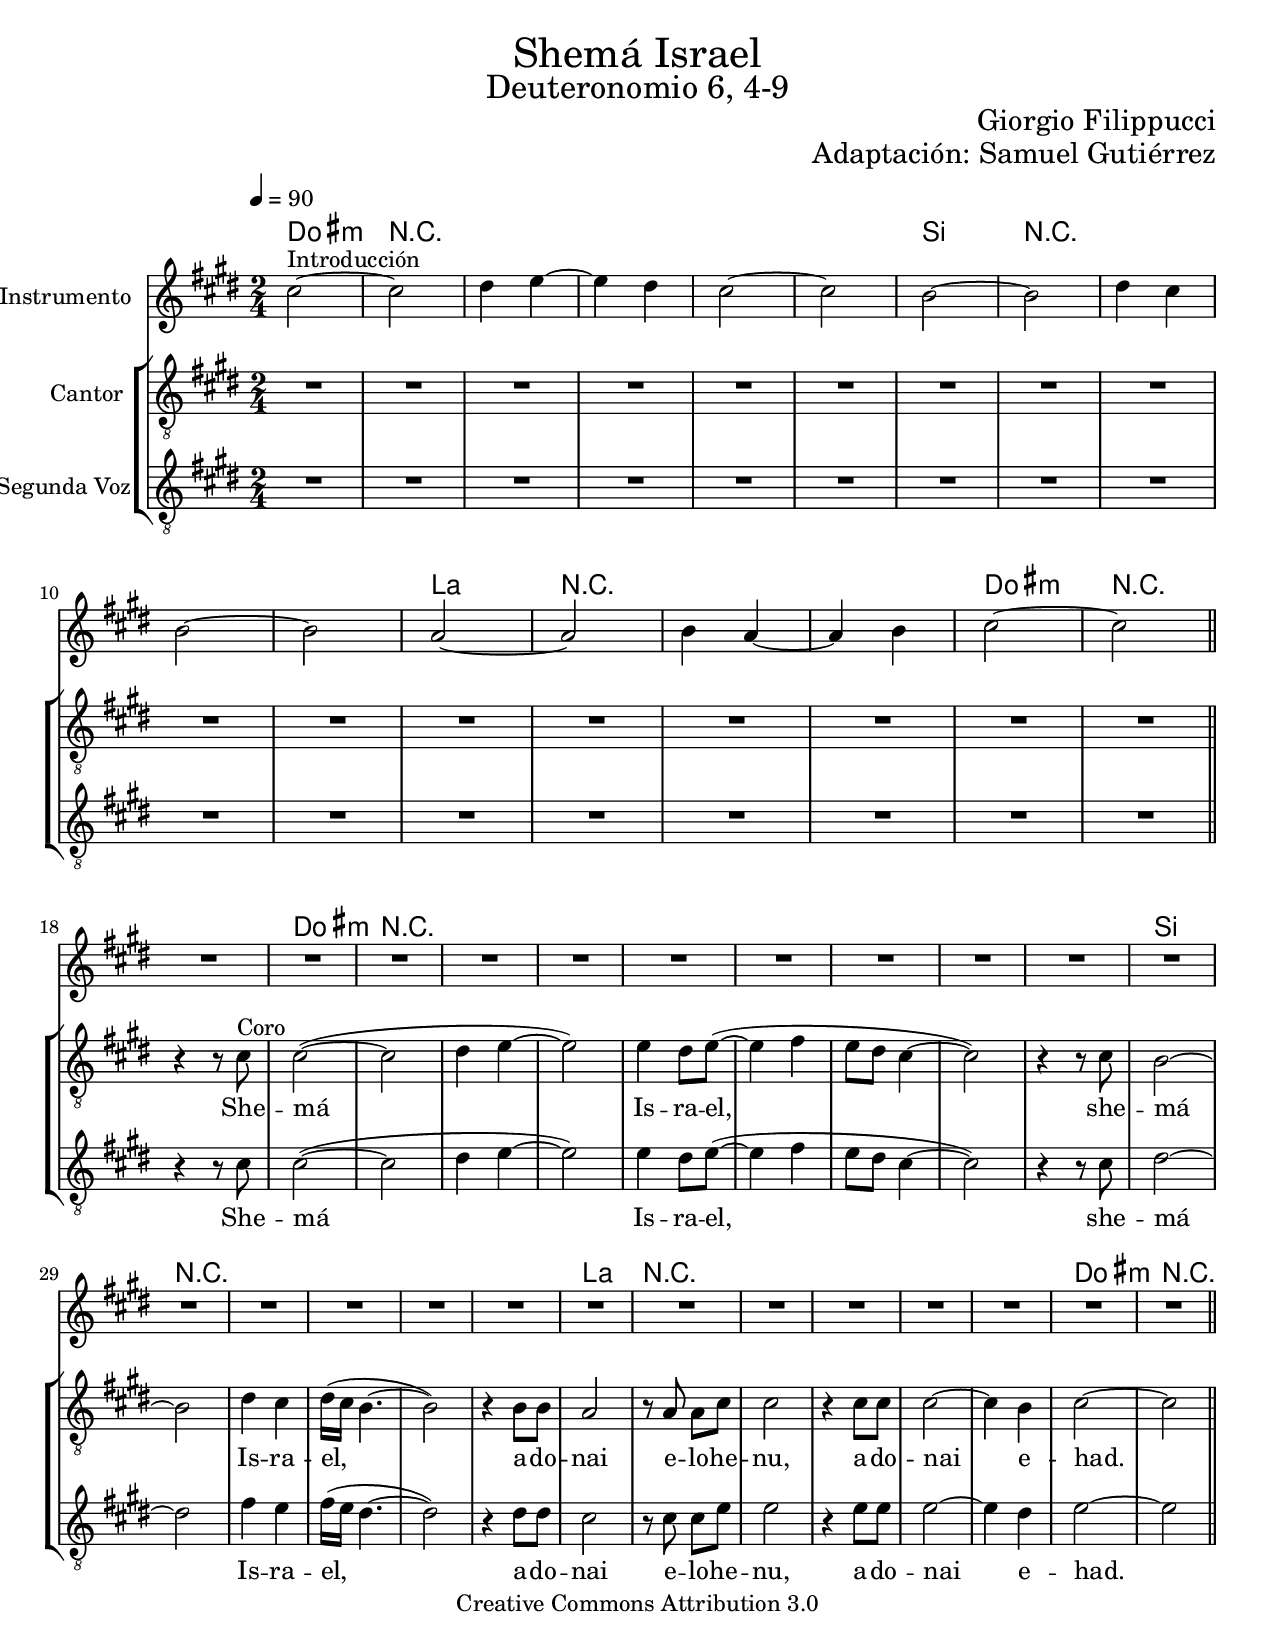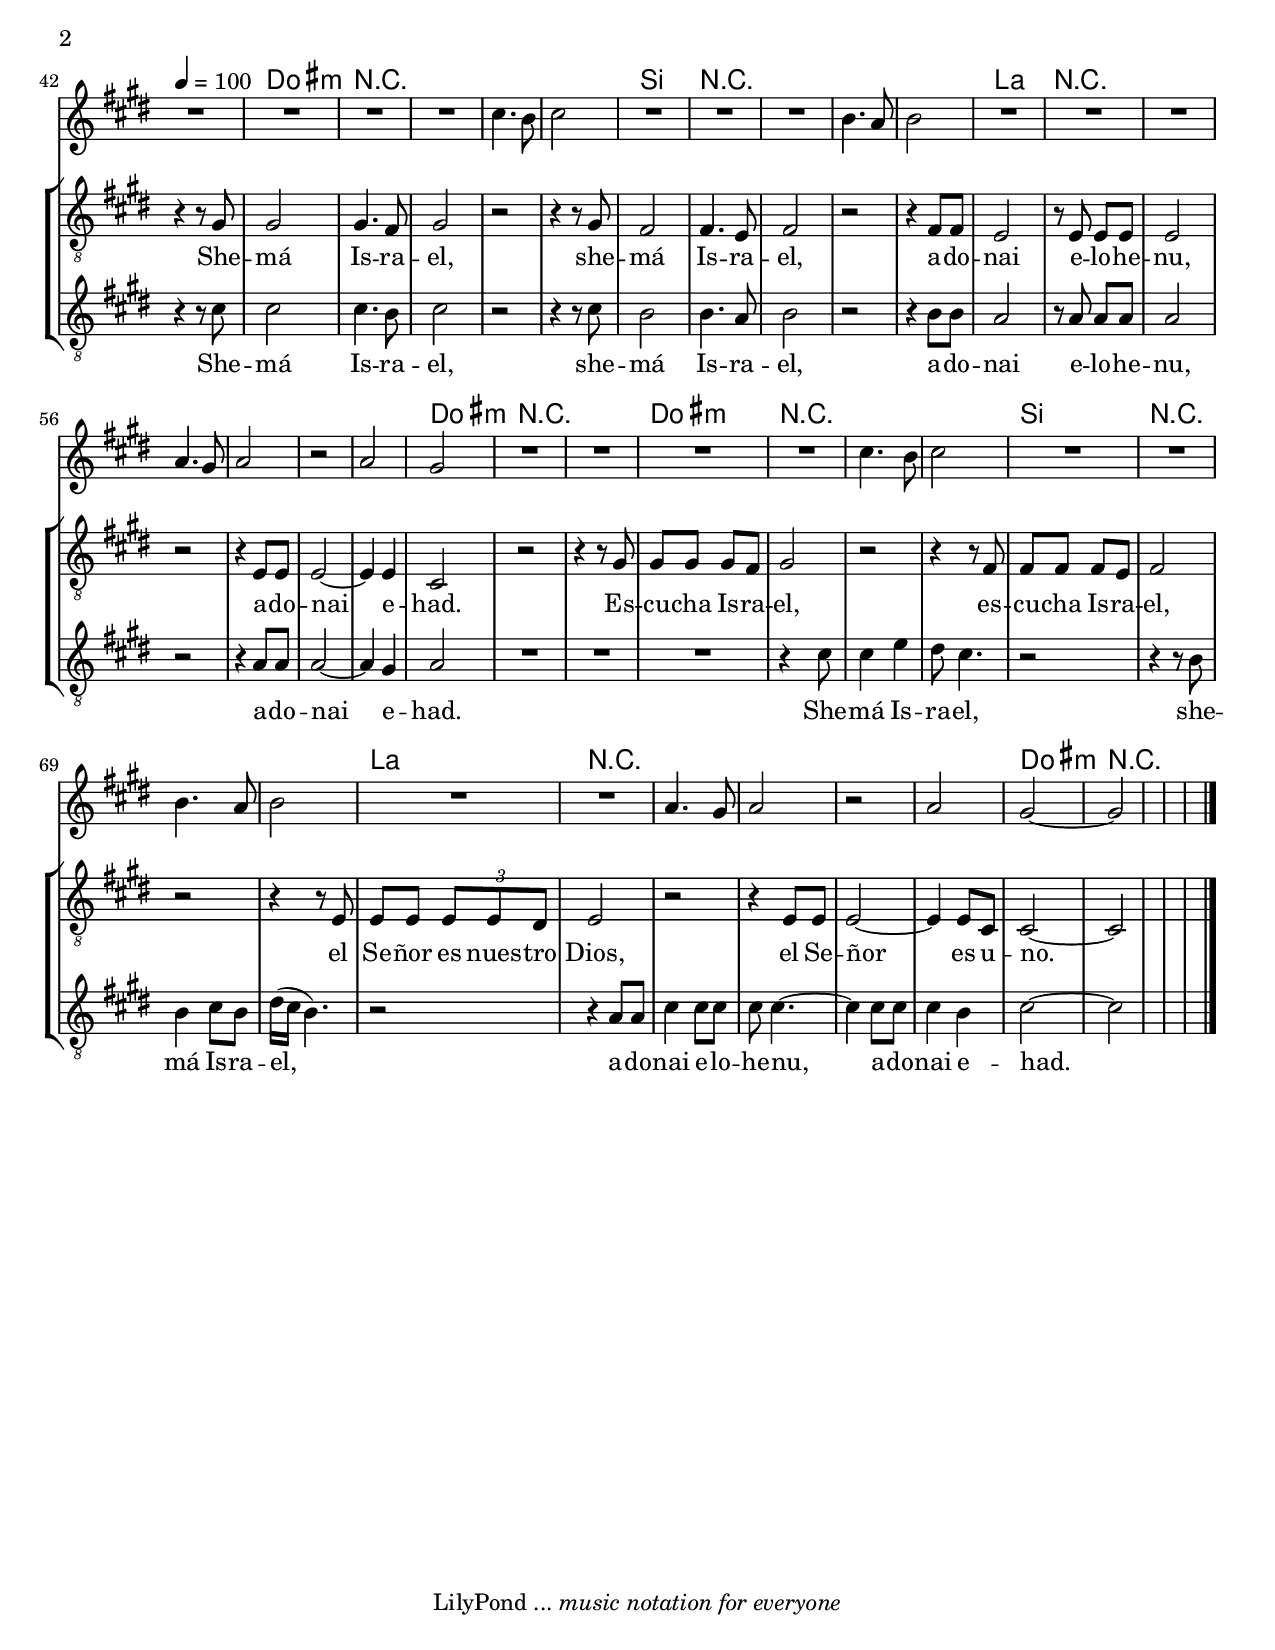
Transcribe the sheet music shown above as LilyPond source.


% ****************************************************************
%	Shema Isreal - Flauta
%	by serach.sam@
% ****************************************************************
\language "espanol"
\version "2.23.2"

% --- Includes
%\include "contralto.ily"

% --- Tamaño del pentagrama
%#(set-global-staff-size 28)

% --- Parametro globales
global = { 
  \tempo 4 = 90 
  \key dos \minor 
  \time 2/4 
  s2*17
  \bar "||" \break
  s2*24
  \bar "||" \break
  \tempo 4 = 100 
  s2*40
  \bar "|." }


\markup { \fill-line { \center-column { \fontsize #5 "Shemá Israel" \fontsize #3 "Deuteronomio 6, 4-9" } } }
\markup { \fill-line { " " \fontsize #2 "Giorgio Filippucci" } }
\markup { \fill-line { "" \right-column { \fontsize #2 "Adaptación: Samuel Gutiérrez"  } } }
\header {
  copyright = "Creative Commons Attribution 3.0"
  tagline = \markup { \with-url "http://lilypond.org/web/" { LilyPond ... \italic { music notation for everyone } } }
  breakbefore = ##t
}

oboe = \relative do' {
  % Type notes here
  dos'2~^\markup{ "Introducción" } | %01
  dos2		| %02
  res4 mi~	| %03
  mi4 res 	| %04
  dos2~		| %05
  dos2		| %06
  si2~		| %07
  si2		| %08
  res4 dos 	| %09
  si2~		| %10
  si2		| %11
  la2~		| %12
  la2		| %13
  si4 la~	| %14
  la4 si		| %15
  dos2~		| %16
  dos2 		| %17
  R2*28		| %45
  dos4. si8 	| %46
  dos2 		| %47
  R2*3		| %50
  si4. la8 	| %51
  si2		| %52
  R2*3		| %55
  la4. sols8 	| %56
  la2		| %57
  r2		| %58
  la2		| %59 
  sols2		| %60
  R2*4		| %64
  dos4. si8 	| %65
  dos2 		| %66
  R2*2		| %67
  si4. la8 	| %68
  si2		| %69
  R2*2		| %70
  la4. sols8 	| %71
  la2		| %72
  r2		| %73
  la2		| %74 
  sols2~		| %75
  sols2		| %76
}

cantor = \relative do' {
  \clef "G_8"
  % Type notes here
  R2*17		| %17
  r4 r8 dos^\markup{ "Coro" } | %18
  dos2(~		| %19
  dos2		| %20
  res4 mi~	| %21
  mi2) 		| %22
  mi4 res8 mi(~	| %23
  mi4 fas4 	| %24
  mi8 res dos4~	| %25
  dos2)		| %26
  r4 r8 dos	| %27
  si2~		| %28
  si2		| %29
  res4 dos	| %30
  res16( dos si4.~ | %31
  si2)        	| %32
  r4 si8 si	| %33
  la2 		| %34
  r8 la la dos	| %35
  dos2 		| %36
  r4 dos8 dos	| %37
  dos2~		| %38
  dos4 si	| %39
  dos2~		| %40
  dos2 		| %41
  r4 r8 sols	| %42
  sols2		| %43
  sols4. fas8	| %44
  sols2		| %45
  r2		| %46
  r4 r8 sols	| %47
  fas2		| %48
  fas4. mi8	| %49
  fas2		| %50
  r2		| %51
  r4 fas8 fas 	| %52
  mi2		| %53
  r8 mi mi mi 	| %54
  mi2		| %55
  r2		| %56
  r4 mi8 mi	| %57
  mi2~		| %58
  mi4 mi		| %59
  dos2		| %60
  r2		| %61
  r4 r8 sols'	| %62
  sols8 sols sols fas | %63
  sols2		| %64
  r2		| %65
  r4 r8 fas	| %66
  fas fas fas mi	| %67
  fas2		| %69
  r2		| %70
  r4 r8 mi	| %71
  mi8 mi \tuplet 3/2 {mi mi res} | %72
  mi2		| %74
  r2		| %75
  r4 mi8 mi	| %76
  mi2~		| %77
  mi4 mi8 dos	| %78
  dos2~		| %79
  dos2		| %80
}

letra_cantor = \lyricmode {
  She -- má Is -- ra -- el, she -- má Is -- ra -- el, 
  a -- do -- nai e -- lo -- he -- nu, a -- do -- nai e -- had.
  
  She -- má Is -- ra -- el, she -- má Is -- ra -- el, 
  a -- do -- nai e -- lo -- he -- nu, a -- do -- nai e -- had.
  
  Es -- cu -- cha Is -- ra -- el, es -- cu -- cha Is -- ra -- el, 
  el Se -- ñor es nues -- tro Dios, el Se -- ñor es u -- no.
}

segunda = \relative do' {
  \clef "G_8"
  % Type notes here
  R2*17		| %17
  r4 r8 dos	| %18
  dos2(~		| %19
  dos2		| %20
  res4 mi~	| %21
  mi2) 		| %22
  mi4 res8 mi(~	| %23
  mi4 fas4 	| %24
  mi8 res dos4~	| %25
  dos2)		| %26
  r4 r8 dos	| %27
  res2~		| %28
  res2		| %29
  fas4 mi	| %30
  fas16( mi res4.~ | %31
  res2)        	| %32
  r4 res8 res	| %33
  dos2 		| %34
  r8 dos dos mi	| %35
  mi2 		| %36
  r4 mi8 mi	| %37
  mi2~		| %38
  mi4 res	| %39
  mi2~		| %40
  mi2		| \break %41
  r4 r8 dos	| %42
  dos2		| %43
  dos4. si8	| %44
  dos2		| %45
  r2		| %46
  r4 r8 dos	| %47
  si2		| %48
  si4. la8	| %49
  si2		| %50
  r2		| %51
  r4 si8 si 	| %52
  la2		| %53
  r8 la la la 	| %54
  la2		| %55
  r2		| %56
  r4 la8 la	| %57
  la2~		| %58
  la4 sols	| %59
  la2		| %60
  R2*3		| %61
  r4 s8 dos8	| %62
  dos4 mi	| %63
  res8 dos4.	| %64
  r2		| %66
  r4 r8 si	| %67
  si4 dos8 si	| %68
  res16( dos si4.) | %69
  r2		| %71
  r4 la8 la	| %72
  dos4 dos8 dos	| %73
  dos8 dos4.~	| %74
  dos4 dos8 dos 	| %75
  dos4 si	| %76
  dos2~		| %77
  dos2		| %78
}

letra_segunda = \lyricmode {
  She -- má Is -- ra -- el, she -- má Is -- ra -- el, 
  a -- do -- nai e -- lo -- he -- nu, a -- do -- nai e -- had.
  
  She -- má Is -- ra -- el, she -- má Is -- ra -- el, 
  a -- do -- nai e -- lo -- he -- nu, a -- do -- nai e -- had.
  
  She -- má Is -- ra -- el, she -- má Is -- ra -- el, 
  a -- do -- nai e -- lo -- he -- nu, a -- do -- nai e -- had.
}
 
armonia = \new ChordNames {
  \set chordChanges = ##t
  \italianChords
  \chordmode {
    dos2:m R2*5 si2 R2*4 la2 R2*3 dos2:m R2*2
    dos2:m R2*8 si2 R2*5 la2 R2*5 dos2:m R2*2
    dos2:m R2*4 si2 R2*4 la2 R2*6 dos2:m R2*2
    dos2:m R2*3 si2 R2*3 la2 R2*5 dos2:m R2*2
  }
}

% --- Partitura
\score {
  <<
    \armonia
    \new Staff {
      <<
        %\set Staff.midiInstrument = #"oboe"
        \set Staff.instrumentName = "Instrumento"
        \global
        \oboe
      >>
    }
    \new StaffGroup <<
      \new Voice = "cantor" <<
          %\set Staff.midiInstrument = #"oboe"
          \set Staff.instrumentName = "Cantor"
          \global
          \cantor
        >>
      \new Lyrics = "cantor"
      \context Lyrics = "cantor" \lyricsto "cantor" \letra_cantor
      \new Voice = "segunda" <<
          %\set Staff.midiInstrument = #"oboe"
          \set Staff.instrumentName = "Segunda Voz"
          \global
          \segunda
        >>
       \new Lyrics = "segunda"
      \context Lyrics = "segunda" \lyricsto "segunda" \letra_segunda
    >>
  >>
  \midi {}
  \layout {}
}

\paper {
  #(set-paper-size "letter")
}
